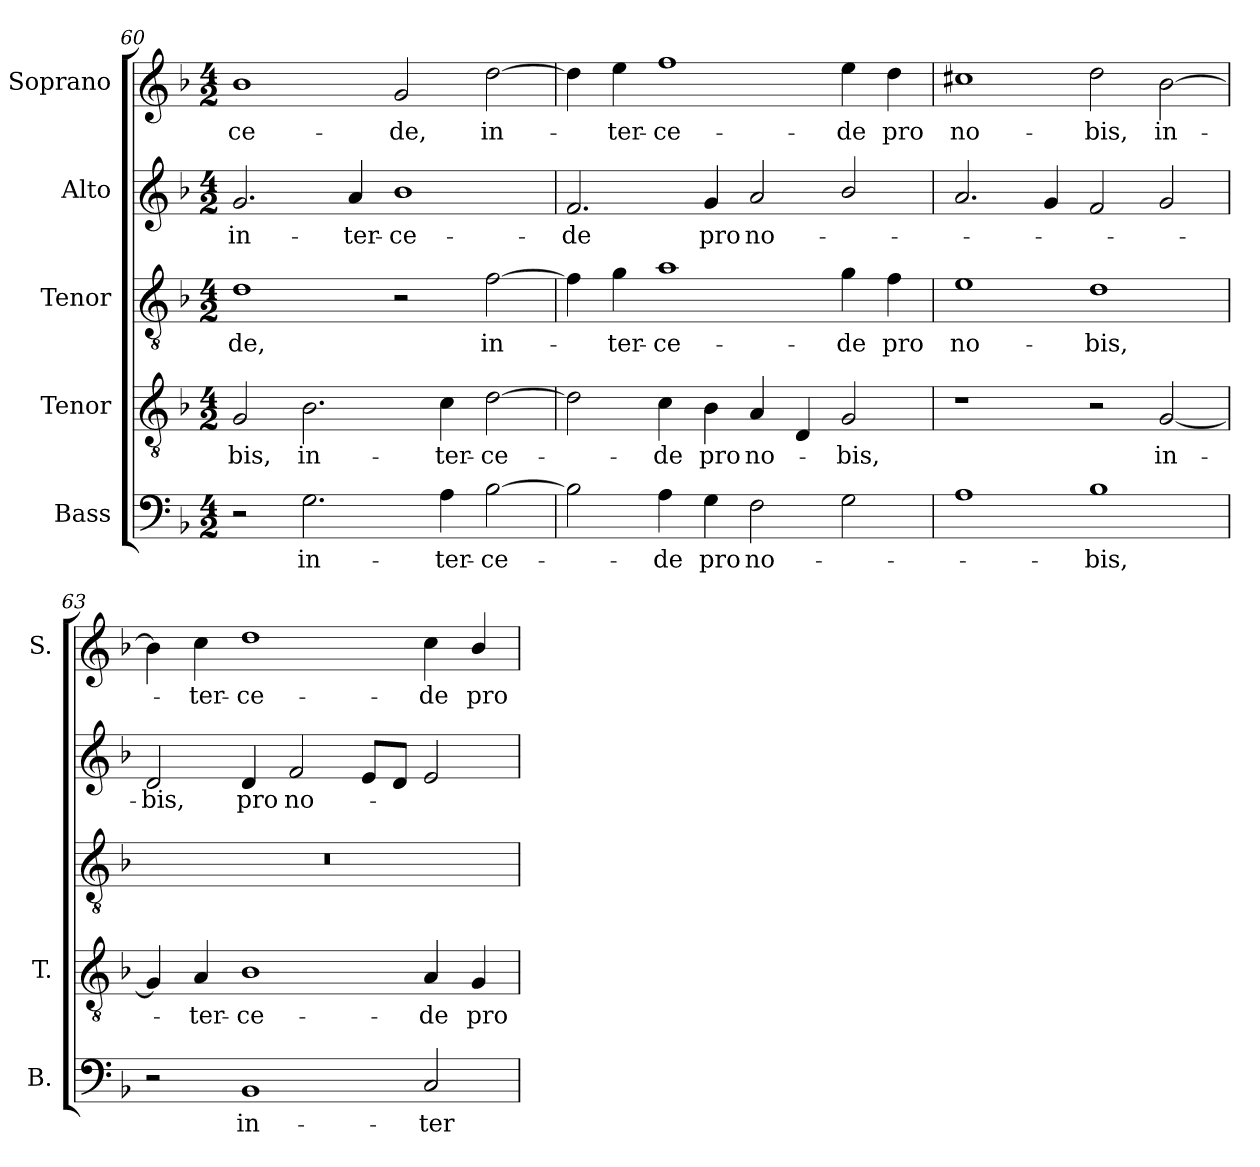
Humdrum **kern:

**kern	**text	**kern	**text	**kern	**text	**kern	**text	**kern	**text
*part5	*part5	*part4	*part4	*part3	*part3	*part2	*part2	*part1	*part1
*staff5	*staff5	*staff4	*staff4	*staff3	*staff3	*staff2	*staff2	*staff1	*staff1
*I"Bass	*	*I"Tenor	*	*I"Tenor	*	*I"Alto	*	*I"Soprano	*
*I'B.	*	*I'T.	*	*	*	*	*	*I'S.	*
!!LO:PB:g=z
*clefF4	*	*clefGv2	*	*clefGv2	*	*clefG2	*	*clefG2	*
*	*	*ITrd7c12	*	*ITrd7c12	*	*	*	*	*
*k[b-]	*	*k[b-]	*	*k[b-]	*	*k[b-]	*	*k[b-]	*
*F:	*	*F:	*	*F:	*	*F:	*	*F:	*
*M4/2	*	*M4/2	*	*M4/2	*	*M4/2	*	*M4/2	*
=60	=60	=60	=60	=60	=60	=60	=60	=60	=60
!	!	!	!LO:LY:b:color=#000000	!	!	!	!	!	!
!	!	!	!	!	!LO:LY:b:color=#000000	!	!	!	!
!	!	!	!	!	!	!	!LO:LY:b:color=#000000	!	!
!	!	!	!	!	!	!	!	!	!LO:LY:b:color=#000000
2r	.	2GGi/	-bis,	1Di	-de,	2.gi/	in-	1b-i	-ce-
!	!LO:LY:b:color=#000000	!	!	!	!	!	!	!	!
!	!	!	!LO:LY:b:color=#000000	!	!	!	!	!	!
2.Gi\	in-	2.BB-i\	in-	.	.	.	.	.	.
!	!	!	!	!	!	!	!LO:LY:b:color=#000000	!	!
.	.	.	.	.	.	4ai/	-ter-	.	.
!	!	!	!	!	!	!	!LO:LY:b:color=#000000	!	!
!	!	!	!	!	!	!	!	!	!LO:LY:b:color=#000000
.	.	.	.	2r	.	1b-i	-ce-	2gi/	-de,
!	!LO:LY:b:color=#000000	!	!	!	!	!	!	!	!
!	!	!	!LO:LY:b:color=#000000	!	!	!	!	!	!
4Ai\	-ter-	4Ci\	-ter-	.	.	.	.	.	.
!	!LO:LY:b:color=#000000	!	!	!	!	!	!	!	!
!	!	!	!LO:LY:b:color=#000000	!	!	!	!	!	!
!	!	!	!	!	!LO:LY:b:color=#000000	!	!	!	!
!	!	!	!	!	!	!	!	!	!LO:LY:b:color=#000000
[2B-i\	-ce-	[2Di\	-ce-	[2Fi\	in-	.	.	[2ddi\	in-
=61	=61	=61	=61	=61	=61	=61	=61	=61	=61
!	!	!	!	!	!	!	!LO:LY:b:color=#000000	!	!
2B-i\]	.	2Di\]	.	4Fi\]	.	2.fi/	-de	4ddi\]	.
!	!	!	!	!	!LO:LY:b:color=#000000	!	!	!	!
!	!	!	!	!	!	!	!	!	!LO:LY:b:color=#000000
.	.	.	.	4Gi\	-ter-	.	.	4eei\	-ter-
!	!LO:LY:b:color=#000000	!	!	!	!	!	!	!	!
!	!	!	!LO:LY:b:color=#000000	!	!	!	!	!	!
!	!	!	!	!	!LO:LY:b:color=#000000	!	!	!	!
!	!	!	!	!	!	!	!	!	!LO:LY:b:color=#000000
4Ai\	-de	4Ci\	-de	1Ai	-ce-	.	.	1ffi	-ce-
!	!LO:LY:b:color=#000000	!	!	!	!	!	!	!	!
!	!	!	!LO:LY:b:color=#000000	!	!	!	!	!	!
!	!	!	!	!	!	!	!LO:LY:b:color=#000000	!	!
4Gi\	pro	4BB-i\	pro	.	.	4gi/	pro	.	.
!	!LO:LY:b:color=#000000	!	!	!	!	!	!	!	!
!	!	!	!LO:LY:b:color=#000000	!	!	!	!	!	!
!	!	!	!	!	!	!	!LO:LY:b:color=#000000	!	!
2Fi\	no-	4AAi/	no-	.	.	2ai/	no-	.	.
.	.	4DDi/	.	.	.	.	.	.	.
!	!	!	!LO:LY:b:color=#000000	!	!	!	!	!	!
!	!	!	!	!	!LO:LY:b:color=#000000	!	!	!	!
!	!	!	!	!	!	!	!	!	!LO:LY:b:color=#000000
2Gi\	.	2GGi/	-bis,	4Gi\	-de	2b-i/	.	4eei\	-de
!	!	!	!	!	!LO:LY:b:color=#000000	!	!	!	!
!	!	!	!	!	!	!	!	!	!LO:LY:b:color=#000000
.	.	.	.	4Fi\	pro	.	.	4ddi\	pro
=62	=62	=62	=62	=62	=62	=62	=62	=62	=62
!	!	!	!	!	!LO:LY:b:color=#000000	!	!	!	!
!	!	!	!	!	!	!	!	!	!LO:LY:b:color=#000000
1Ai	.	1r	.	1Ei	no-	2.ai/	.	1cc#Xi	no-
.	.	.	.	.	.	4gi/	.	.	.
!	!LO:LY:b:color=#000000	!	!	!	!	!	!	!	!
!	!	!	!	!	!LO:LY:b:color=#000000	!	!	!	!
!	!	!	!	!	!	!	!	!	!LO:LY:b:color=#000000
1B-i	-bis,	2r	.	1Di	-bis,	2fi/	.	2ddi\	-bis,
!	!	!	!LO:LY:b:color=#000000	!	!	!	!	!	!
!	!	!	!	!	!	!	!	!	!LO:LY:b:color=#000000
.	.	[2GGi/	in-	.	.	2gi/	.	[2b-i\	in-
=63	=63	=63	=63	=63	=63	=63	=63	=63	=63
!	!	!	!	!LO:N:vis=1	!	!	!	!	!
!	!	!	!	!	!	!	!LO:LY:b:color=#000000	!	!
2r	.	4GGi/]	.	0r	.	2di/	-bis,	4b-i\]	.
!	!	!	!LO:LY:b:color=#000000	!	!	!	!	!	!
!	!	!	!	!	!	!	!	!	!LO:LY:b:color=#000000
.	.	4AAi/	-ter-	.	.	.	.	4cci\	-ter-
!	!LO:LY:b:color=#000000	!	!	!	!	!	!	!	!
!	!	!	!LO:LY:b:color=#000000	!	!	!	!	!	!
!	!	!	!	!	!	!	!LO:LY:b:color=#000000	!	!
!	!	!	!	!	!	!	!	!	!LO:LY:b:color=#000000
1BB-i	in-	1BB-i	-ce-	.	.	4di/	pro	1ddi	-ce-
!	!	!	!	!	!	!	!LO:LY:b:color=#000000	!	!
.	.	.	.	.	.	2fi/	no-	.	.
.	.	.	.	.	.	8ei/L	.	.	.
.	.	.	.	.	.	8di/J	.	.	.
!	!LO:LY:b:color=#000000	!	!	!	!	!	!	!	!
!	!	!	!LO:LY:b:color=#000000	!	!	!	!	!	!
!	!	!	!	!	!	!	!	!	!LO:LY:b:color=#000000
2Ci/	-ter-	4AAi/	-de	.	.	2ei/	.	4cci\	-de
!	!	!	!LO:LY:b:color=#000000	!	!	!	!	!	!
!	!	!	!	!	!	!	!	!	!LO:LY:b:color=#000000
.	.	4GGi/	pro	.	.	.	.	4b-i/	pro
=	=	=	=	=	=	=	=	=	=
*-	*-	*-	*-	*-	*-	*-	*-	*-	*-
